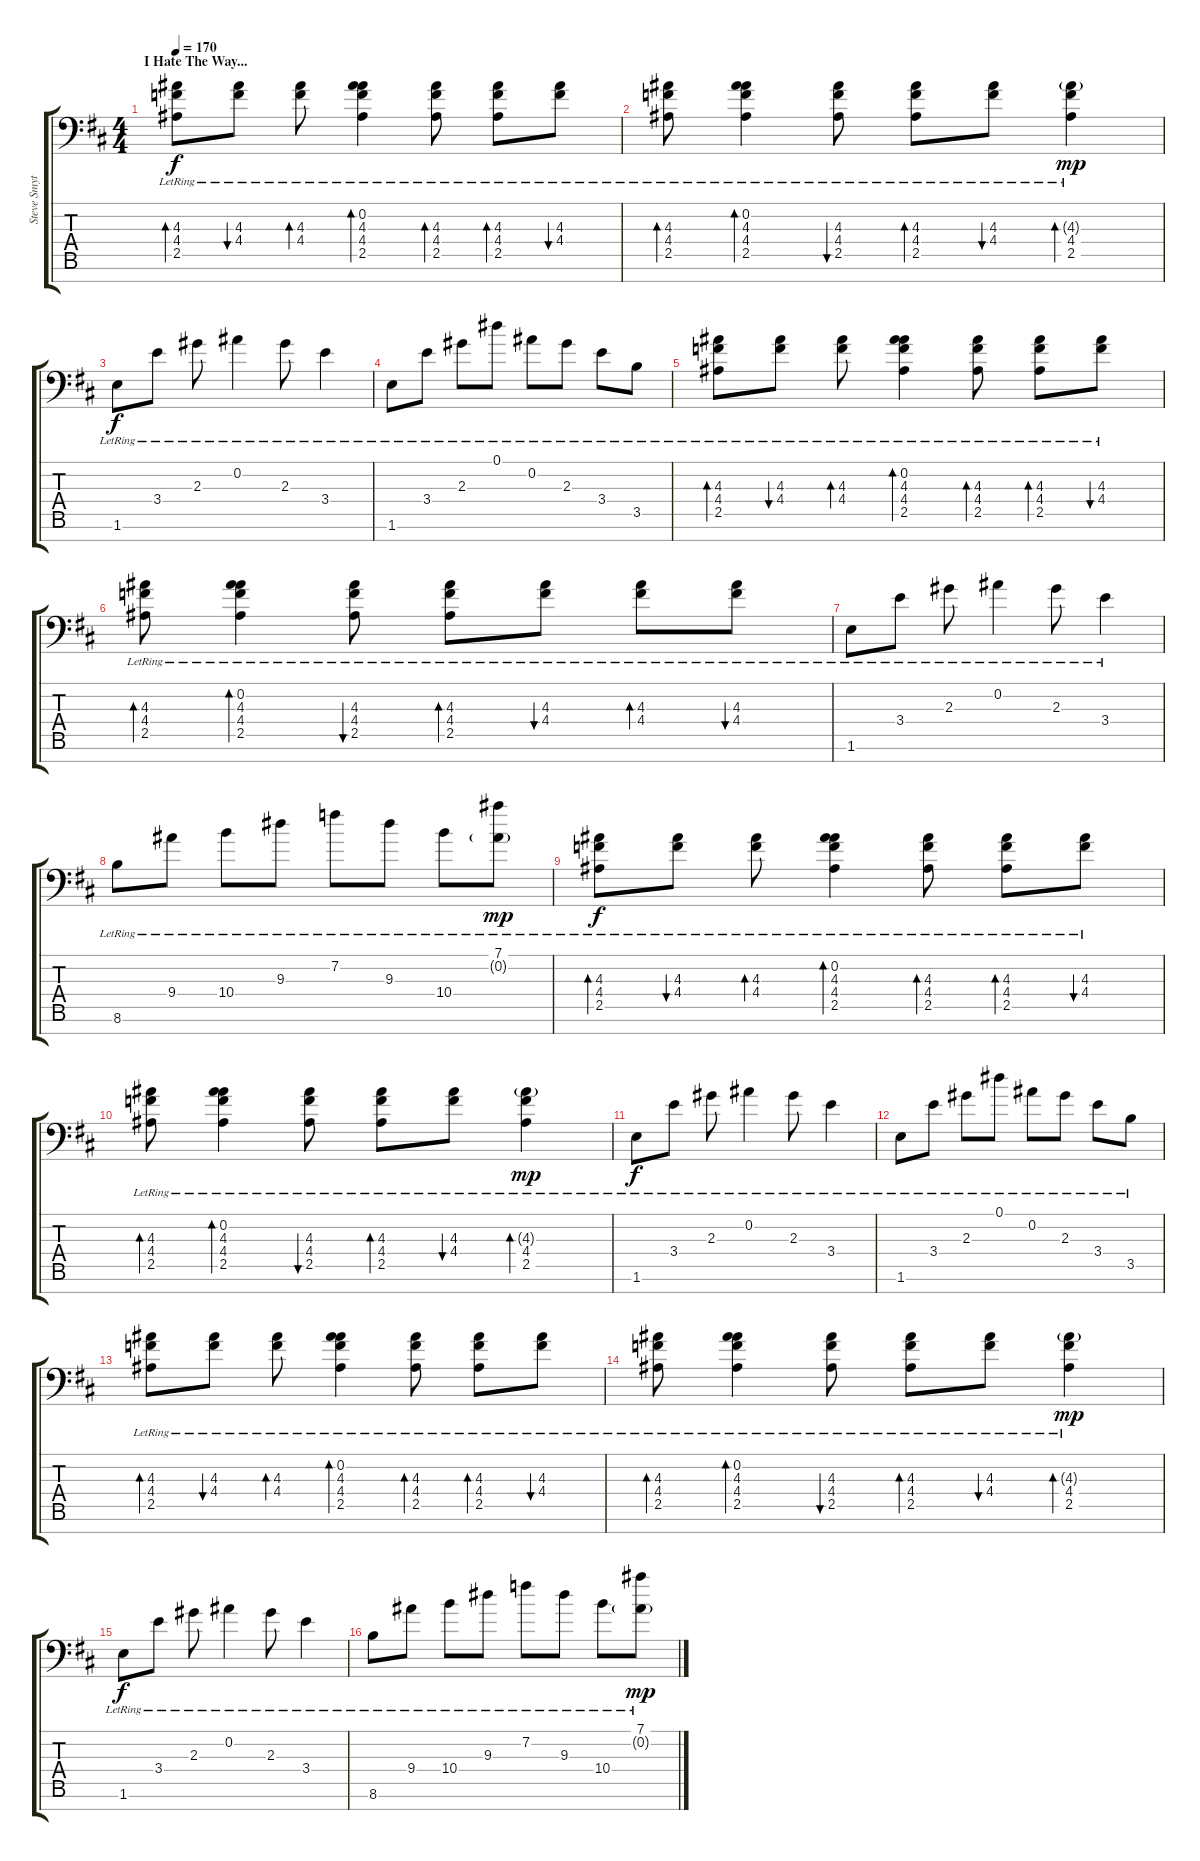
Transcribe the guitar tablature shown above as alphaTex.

\track ("Steve Smyth Clean" "Steve Smyt") {instrument acousticguitarsteel}
\staff {score tabs}
\tuning (Eb4 Bb3 Gb3 Db3 Ab2 Eb2 Bb1) {hide}
\ts (4 4)
\section ("" "I Hate The Way...")
\tempo 170
\clef f4
\ks d
(4.3{lr} 4.4{lr} 2.5{lr}).8{bd 240 dy f} (4.3{lr} 4.4{lr}).8{bu 240} (4.3{lr} 4.4{lr}).8{bd 240} (0.2{lr} 4.3{lr} 4.4{lr} 2.5{lr}).4{bd 240} (4.3{lr} 4.4{lr} 2.5{lr}).8{bd 240} (4.3{lr} 4.4{lr} 2.5{lr}).8{bd 240} (4.3{lr} 4.4{lr}).8{bu 240} |
(4.3{lr} 4.4{lr} 2.5{lr}).8{bd 240} (0.2{lr} 4.3{lr} 4.4{lr} 2.5{lr}).4{bd 240} (4.3{lr} 4.4 2.5{lr}).8{bu 240} (4.3{lr} 4.4{lr} 2.5{lr}).8{bd 240} (4.3{lr} 4.4{lr}).8{bu 240} (4.3{g lr} 4.4{lr} 2.5{lr}).4{bd 240 dy mp} |
1.6{lr}.8{dy f} 3.4{lr}.8 2.3{lr}.8 0.2{lr}.4 2.3{lr}.8 3.4{lr}.4 |
1.6{lr}.8 3.4{lr}.8 2.3{lr}.8 0.1{lr}.8 0.2{lr}.8 2.3{lr}.8 3.4{lr}.8 3.5{lr}.8 |
(4.3{lr} 4.4{lr} 2.5{lr}).8{bd 240} (4.3{lr} 4.4{lr}).8{bu 240} (4.3{lr} 4.4{lr}).8{bd 240} (0.2{lr} 4.3{lr} 4.4{lr} 2.5{lr}).4{bd 240} (4.3{lr} 4.4{lr} 2.5{lr}).8{bd 240} (4.3{lr} 4.4{lr} 2.5{lr}).8{bd 240} (4.3{lr} 4.4{lr}).8{bu 240} |
(4.3{lr} 4.4{lr} 2.5{lr}).8{bd 240} (0.2{lr} 4.3{lr} 4.4{lr} 2.5{lr}).4{bd 240} (4.3{lr} 4.4 2.5{lr}).8{bu 240} (4.3{lr} 4.4{lr} 2.5{lr}).8{bd 240} (4.3{lr} 4.4{lr}).8{bu 240} (4.3{lr} 4.4{lr}).8{bd 240} (4.3{lr} 4.4{lr}).8{bu 240} |
1.6{lr}.8 3.4{lr}.8 2.3{lr}.8 0.2{lr}.4 2.3{lr}.8 3.4{lr}.4 |
8.6{lr}.8 9.4{lr}.8 10.4{lr}.8 9.3{lr}.8 7.2{lr}.8 9.3{lr}.8 10.4{lr}.8 (7.1{lr} 0.2{g lr}).8{dy mp} |
(4.3{lr} 4.4{lr} 2.5{lr}).8{bd 240 dy f} (4.3{lr} 4.4{lr}).8{bu 240} (4.3{lr} 4.4{lr}).8{bd 240} (0.2{lr} 4.3{lr} 4.4{lr} 2.5{lr}).4{bd 240} (4.3{lr} 4.4{lr} 2.5{lr}).8{bd 240} (4.3{lr} 4.4{lr} 2.5{lr}).8{bd 240} (4.3{lr} 4.4{lr}).8{bu 240} |
(4.3{lr} 4.4{lr} 2.5{lr}).8{bd 240} (0.2{lr} 4.3{lr} 4.4{lr} 2.5{lr}).4{bd 240} (4.3{lr} 4.4 2.5{lr}).8{bu 240} (4.3{lr} 4.4{lr} 2.5{lr}).8{bd 240} (4.3{lr} 4.4{lr}).8{bu 240} (4.3{g lr} 4.4{lr} 2.5{lr}).4{bd 240 dy mp} |
1.6{lr}.8{dy f} 3.4{lr}.8 2.3{lr}.8 0.2{lr}.4 2.3{lr}.8 3.4{lr}.4 |
1.6{lr}.8 3.4{lr}.8 2.3{lr}.8 0.1{lr}.8 0.2{lr}.8 2.3{lr}.8 3.4{lr}.8 3.5{lr}.8 |
(4.3{lr} 4.4{lr} 2.5{lr}).8{bd 240} (4.3{lr} 4.4{lr}).8{bu 240} (4.3{lr} 4.4{lr}).8{bd 240} (0.2{lr} 4.3{lr} 4.4{lr} 2.5{lr}).4{bd 240} (4.3{lr} 4.4{lr} 2.5{lr}).8{bd 240} (4.3{lr} 4.4{lr} 2.5{lr}).8{bd 240} (4.3{lr} 4.4{lr}).8{bu 240} |
(4.3{lr} 4.4{lr} 2.5{lr}).8{bd 240} (0.2{lr} 4.3{lr} 4.4{lr} 2.5{lr}).4{bd 240} (4.3{lr} 4.4 2.5{lr}).8{bu 240} (4.3{lr} 4.4{lr} 2.5{lr}).8{bd 240} (4.3{lr} 4.4{lr}).8{bu 240} (4.3{g lr} 4.4{lr} 2.5{lr}).4{bd 240 dy mp} |
1.6{lr}.8{dy f} 3.4{lr}.8 2.3{lr}.8 0.2{lr}.4 2.3{lr}.8 3.4{lr}.4 |
8.6{lr}.8 9.4{lr}.8 10.4{lr}.8 9.3{lr}.8 7.2{lr}.8 9.3{lr}.8 10.4{lr}.8 (7.1{lr} 0.2{g lr}).8{dy mp}
